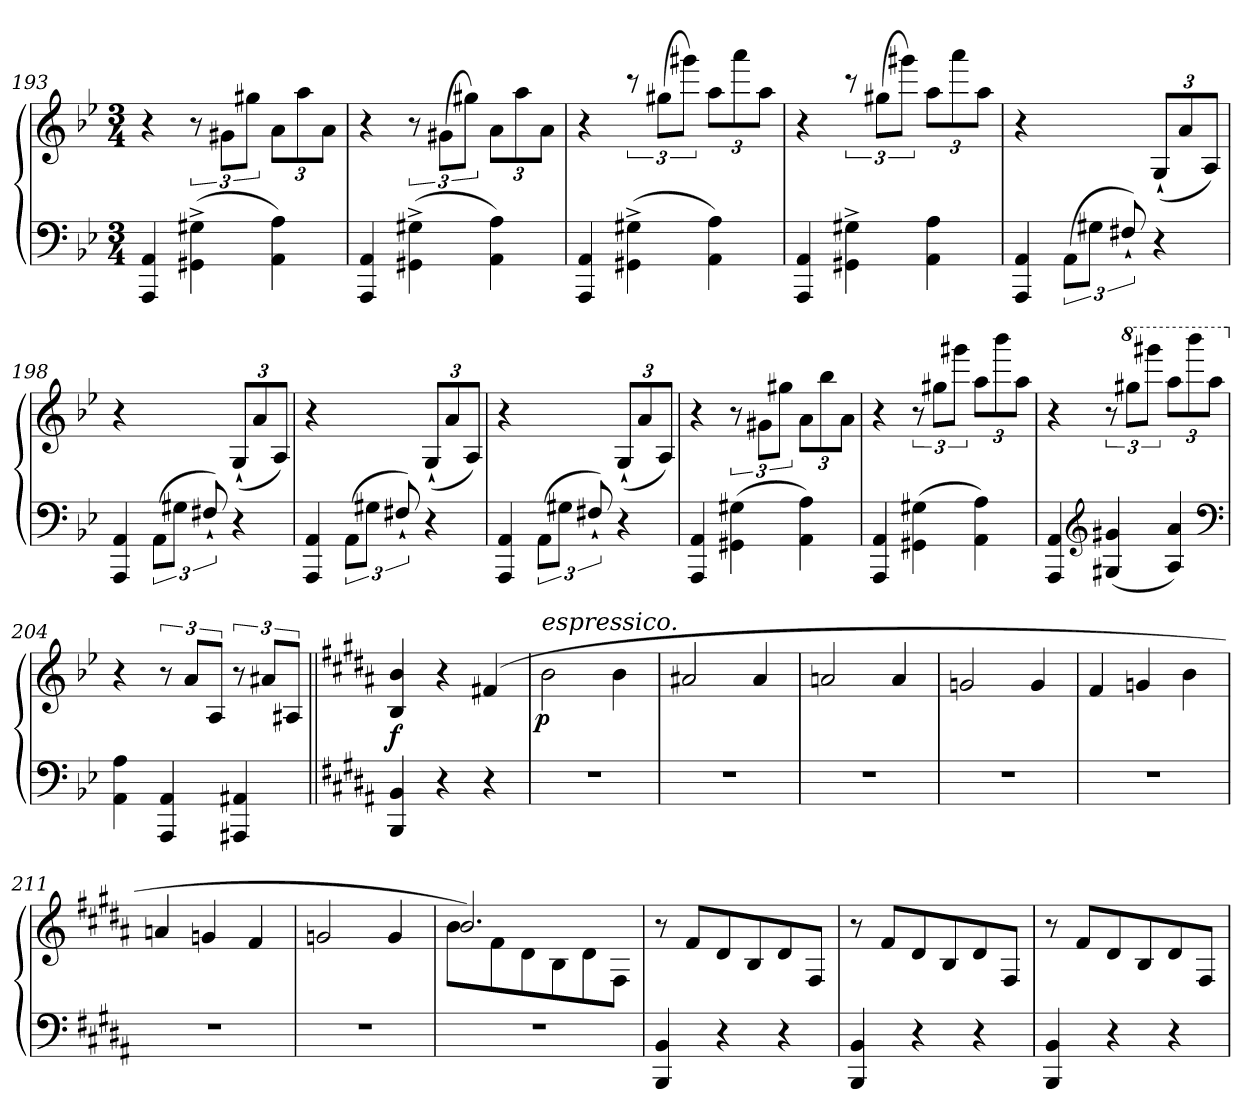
**kern	**kern	**dynam
*part1	*part1	*part1
*staff2	*staff1	*staff1/2
*clefF4	*clefG2	*
*k[b-e-]	*k[b-e-]	*
*B-:	*B-:	*
*M3/4	*M3/4	*
=193	=193	=193
4AAA/ 4AA/	4r	.
(>4GG#X^>\ 4G#X^>\	12r	.
.	12g#X\L	.
.	12gg#X\J	.
4AA\ 4A\)	12a\L	.
.	12aa\	.
.	12a\J	.
=194	=194	=194
4AAA/ 4AA/	4r	.
(>4GG#X^>\ 4G#X^>\	12r	.
.	(>12g#X\L	.
.	12gg#X\J)	.
4AA\ 4A\)	12a\L	.
.	12aa\	.
.	12a\J	.
=195	=195	=195
4AAA/ 4AA/	4r	.
(>4GG#X^>\ 4G#X^>\	12rbb	.
.	(>12gg#X\L	.
.	12ggg#X\J)	.
4AA\ 4A\)	12aa\L	.
.	12aaa\	.
.	12aa\J	.
!!LO:LB:g=z
=196	=196	=196
4AAA/ 4AA/	4r	.
4GG#X^>\ 4G#X^>\	12rbb	.
.	(>12gg#X\L	.
.	12ggg#X\J)	.
4AA\ 4A\	12aa\L	.
.	12aaa\	.
.	12aa\J	.
=197	=197	=197
!	!	!LO:DY:a=2
4AAA/ 4AA/	4r	cresc.
(>12AA\L	4ryy	.
12G#X\J	.	.
12F#X`</)	.	.
4r	(<12G`</L	.
.	12a/	.
.	12A/J)	.
=198	=198	=198
4AAA/ 4AA/	4r	.
(>12AA\L	4ryy	.
12G#X\J	.	.
12F#X`</)	.	.
4r	(<12G`</L	.
.	12a/	.
.	12A/J)	.
=199	=199	=199
4AAA/ 4AA/	4r	.
(>12AA\L	4ryy	.
12G#X\J	.	.
12F#X`</)	.	.
4r	(<12G`</L	.
.	12a/	.
.	12A/J)	.
=200	=200	=200
4AAA/ 4AA/	4r	.
(>12AA\L	4ryy	.
12G#X\J	.	.
12F#X`</)	.	.
4r	(<12G`</L	.
.	12a/	.
.	12A/J)	.
=201	=201	=201
4AAA/ 4AA/	4r	.
(>4GG#X\ 4G#X\	12r	.
.	12g#X\L	.
.	12gg#X\J	.
4AA\ 4A\)	12a\L	.
.	12bb-\	.
.	12a\J	.
!!LO:LB:g=z
=202	=202	=202
4AAA/ 4AA/	4r	.
(>4GG#X\ 4G#X\	12r	.
.	12gg#X\L	.
.	12ggg#X\J	.
4AA\ 4A\)	12aa\L	.
.	12bbb-\	.
.	12aa\J	.
=203	=203	=203
4AAA/ 4AA/	4r	.
*clefG2	*	*
(<4G#X/ 4g#X/	12r	.
*	*8va	*
.	12ggg#X\L	.
.	12gggg#X\J	.
4A/ 4a/)	12aaa\L	.
.	12bbbb-\	.
.	12aaa\J	.
*clefF4	*	*
=204	=204	=204
*	*X8va	*
4AA\ 4A\	4r	.
4AAA/ 4AA/	12r	.
.	12a/L	.
.	12A/J	.
4AAA#X/ 4AA#X/	12r	.
.	12a#X/L	.
.	12A#X/J	.
=205||	=205||	=205||
*k[f#c#g#d#a#]	*k[f#c#g#d#a#]	*
*B:	*B:	*
!	!	!LO:DY:a=2
4BBB/ 4BB/	4B/ 4b/	f
4r	4r	.
4r	(>4f#X/	.
=206	=206	=206
!	!LO:TX:a:i:t=espressico.	!
!	!	!LO:DY:b:cj
2.r	2b\	p
.	4b\	.
=207	=207	=207
2.r	2a#X/	.
.	4a#/	.
=208	=208	=208
2.r	2an/	.
.	4a/	.
!!LO:LB:g=z
=209	=209	=209
2.r	2gn/	.
.	4g/	.
=210	=210	=210
2.r	4f#/	.
.	4gn/	.
.	4b\	.
=211	=211	=211
2.r	4an/	.
.	4gn/	.
.	4f#/	.
=212	=212	=212
2.r	2gn/	.
.	4g/	.
=213	=213	=213
*	*^	*
2.r	2.b/)	8b\L	.
.	.	8f#\	.
.	.	8d#\	.
.	.	8B\	.
.	.	8d#\	.
.	.	8F#\J	.
*	*v	*v	*
=214	=214	=214
4BBB/ 4BB/	8r	.
.	8f#/L	.
4r	8d#/	.
.	8B/	.
4r	8d#/	.
.	8F#/J	.
=215	=215	=215
4BBB/ 4BB/	8r	.
.	8f#/L	.
4r	8d#/	.
.	8B/	.
4r	8d#/	.
.	8F#/J	.
=216	=216	=216
4BBB/ 4BB/	8r	.
.	8f#/L	.
4r	8d#/	.
.	8B/	.
4r	8d#/	.
.	8F#/J	.
=	=	=
*-	*-	*-
